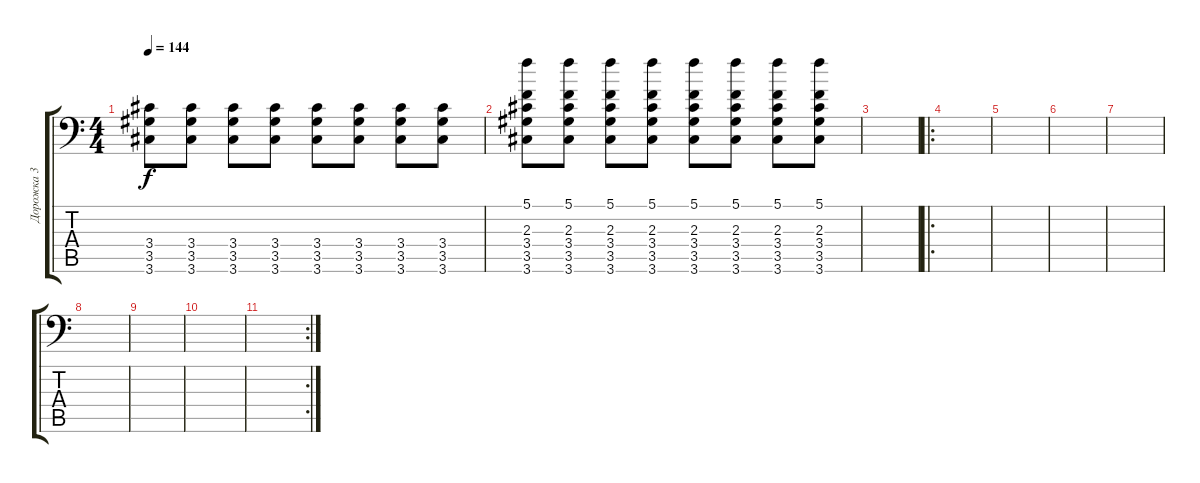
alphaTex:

\track ("Дорожка 3" "Дорожка 3") {instrument distortionguitar}
\staff {score tabs}
\tuning (C4 G3 Eb3 Bb2 F2 Bb1) {hide}
\ts (4 4)
\tempo 144
\clef f4
\ks c
(3.4 3.5 3.6).8{dy f} (3.4 3.5 3.6).8 (3.4 3.5 3.6).8 (3.4 3.5 3.6).8 (3.4 3.5 3.6).8 (3.4 3.5 3.6).8 (3.4 3.5 3.6).8 (3.4 3.5 3.6).8 |
(5.1 2.3 3.4 3.5 3.6).8 (5.1 2.3 3.4 3.5 3.6).8 (5.1 2.3 3.4 3.5 3.6).8 (5.1 2.3 3.4 3.5 3.6).8 (5.1 2.3 3.4 3.5 3.6).8 (5.1 2.3 3.4 3.5 3.6).8 (5.1 2.3 3.4 3.5 3.6).8 (5.1 2.3 3.4 3.5 3.6).8 |
|
\ro
|
|
|
|
|
|
|
\rc 2
